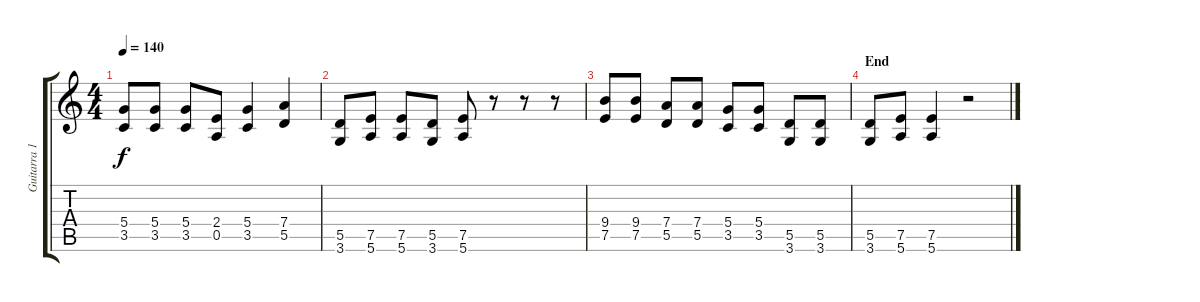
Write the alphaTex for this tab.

\track ("Guitarra 1" "Guitarra 1") {instrument distortionguitar}
\staff {score tabs}
\tuning (E4 B3 G3 D3 A2 E2) {hide}
\ts (4 4)
\tempo 140
\clef g2
\ks c
(5.4 3.5).8{dy f} (5.4 3.5).8 (5.4 3.5).8 (2.4 0.5).8 (5.4 3.5).4 (7.4 5.5).4 |
(5.5 3.6).8 (7.5 5.6).8 (7.5 5.6).8 (5.5 3.6).8 (7.5 5.6).8 r.8 r.8 r.8 |
(9.4 7.5).8 (9.4 7.5).8 (7.4 5.5).8 (7.4 5.5).8 (5.4 3.5).8 (5.4 3.5).8 (5.5 3.6).8 (5.5 3.6).8 |
\section ("" "End")
(5.5 3.6).8 (7.5 5.6).8 (7.5 5.6).4 r.2
